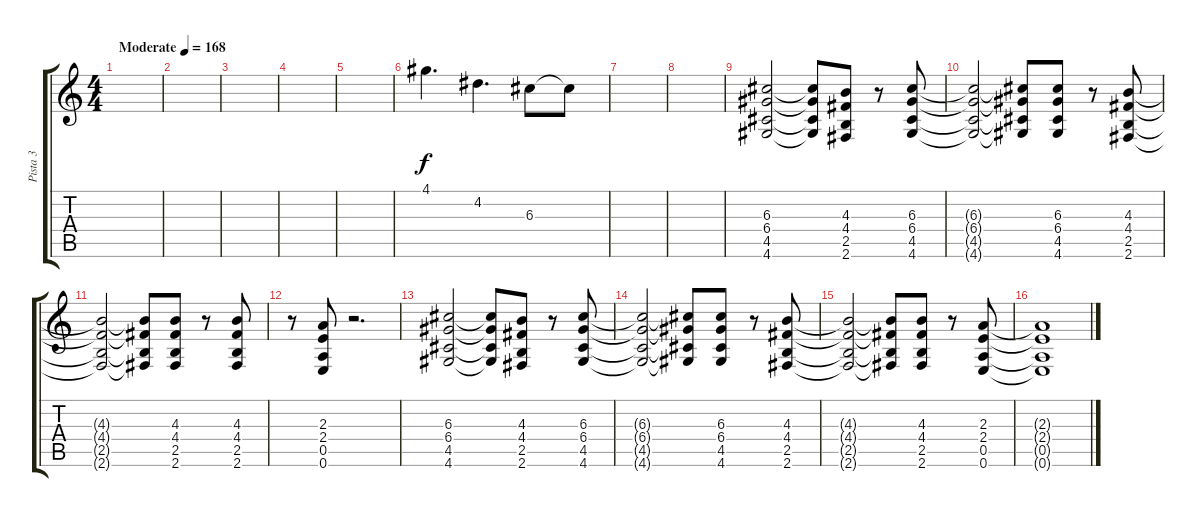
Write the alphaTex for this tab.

\track ("Pista 3" "Pista 3") {instrument overdrivenguitar}
\staff {score tabs}
\tuning (E4 B3 G3 D3 A2 E2) {hide}
\ts (4 4)
\tempo (168 "Moderate")
\clef g2
\ks c
|
|
|
|
|
4.1.4{d} 4.2.4{d} 6.3.8 6.3{t}.8 |
|
|
(6.3 6.4 4.5 4.6).2 (6.3{t} 6.4{t} 4.5{t} 4.6{t}).8 (4.3 4.4 2.5 2.6).8 r.8 (6.3 6.4 4.5 4.6).8 |
(6.3{t} 6.4{t} 4.5{t} 4.6{t}).2 (6.3{t} 6.4{t} 4.5{t} 4.6{t}).8 (6.3 6.4 4.5 4.6).8 r.8 (4.3 4.4 2.5 2.6).8 |
(4.3{t} 4.4{t} 2.5{t} 2.6{t}).2 (4.3{t} 4.4{t} 2.5{t} 2.6{t}).8 (4.3 4.4 2.5 2.6).8 r.8 (4.3 4.4 2.5 2.6).8 |
r.8 (2.3 2.4 0.5 0.6).8 r.2{d} |
(6.3 6.4 4.5 4.6).2 (6.3{t} 6.4{t} 4.5{t} 4.6{t}).8 (4.3 4.4 2.5 2.6).8 r.8 (6.3 6.4 4.5 4.6).8 |
(6.3{t} 6.4{t} 4.5{t} 4.6{t}).2 (6.3{t} 6.4{t} 4.5{t} 4.6{t}).8 (6.3 6.4 4.5 4.6).8 r.8 (4.3 4.4 2.5 2.6).8 |
(4.3{t} 4.4{t} 2.5{t} 2.6{t}).2 (4.3{t} 4.4{t} 2.5{t} 2.6{t}).8 (4.3 4.4 2.5 2.6).8 r.8 (2.3 2.4 0.5 0.6).8 |
(2.3{t} 2.4{t} 0.5{t} 0.6{t}).1
